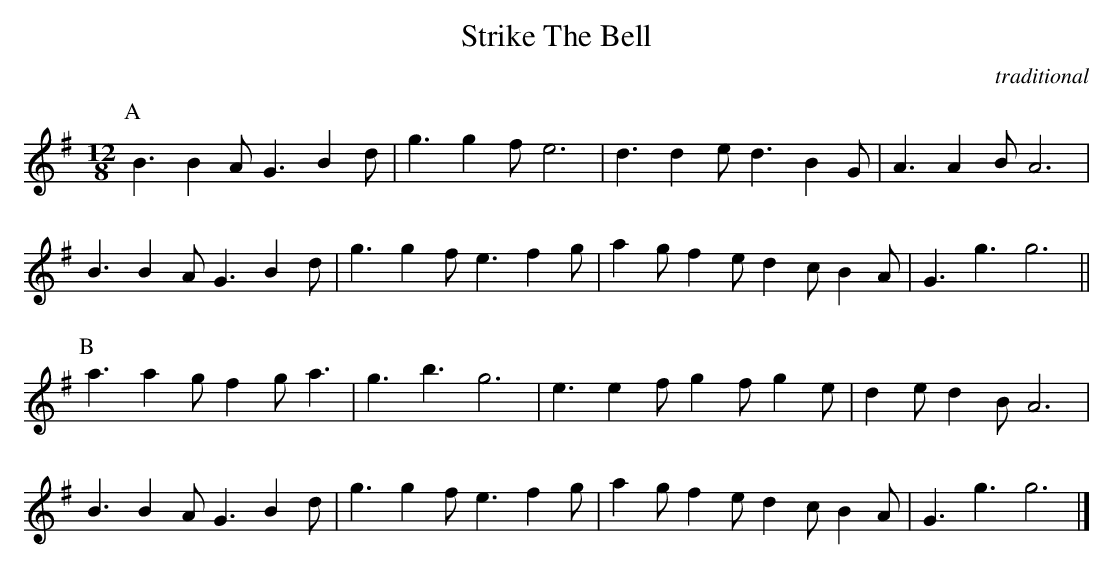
X:1
T:Strike The Bell
C:traditional
M:12/8
L:1/8
K:G
P:A
B3B2A G3B2d|g3g2f e6|d3d2e d3B2G|A3A2B A6|
B3B2A G3B2d|g3g2f e3f2g|a2g f2e d2c B2A|G3g3 g6||
P:B
a3a2g f2g a3|g3b3 g6|e3e2f g2f g2e|d2e d2B A6|
B3B2A G3B2d|g3g2f e3f2g|a2g f2e d2c B2A|G3g3 g6|]
